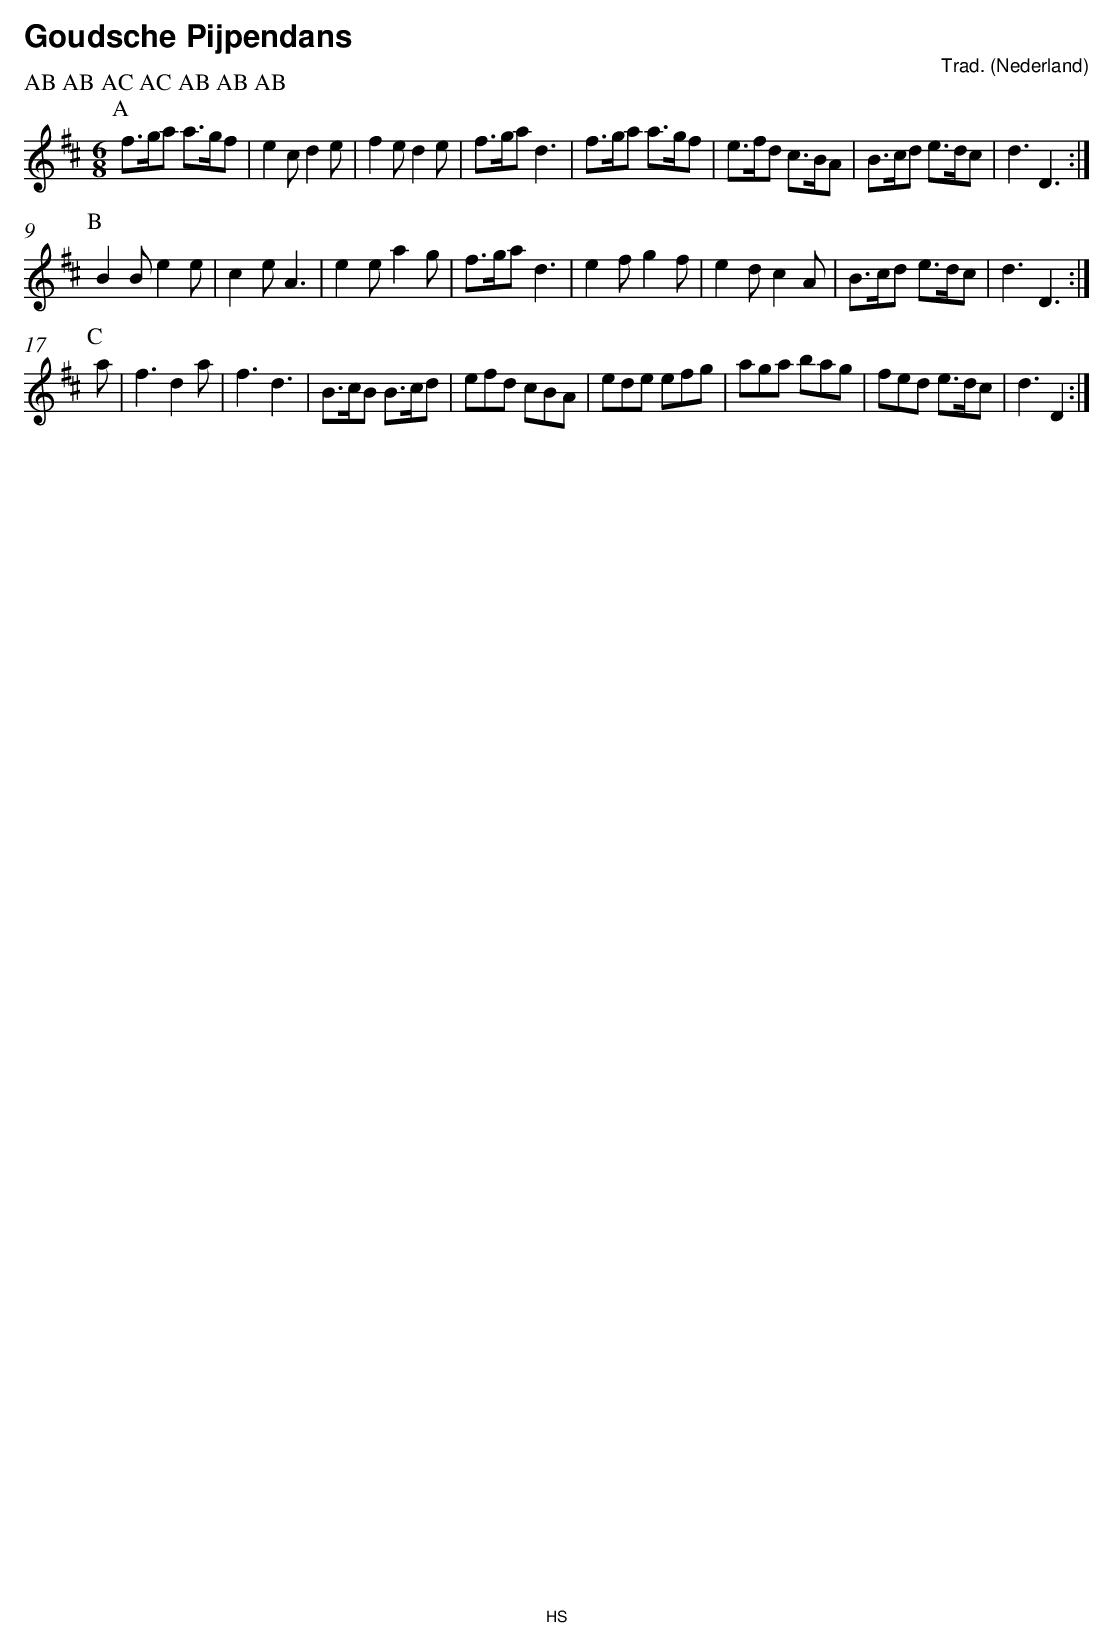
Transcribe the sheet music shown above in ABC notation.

X:1
T:Goudsche Pijpendans
C:Trad.
P: AB AB AC AC AB AB AB
O:Nederland
L:1/8
M:6/8
K:D
P:A
f>ga a>gf | e2 c d2 e | f2 e d2 e | f>ga d3 | f>ga a>gf | e>fd c>BA | B>cd e>dc | d3 D3 :|
P:B
B2 B e2 e | c2 e A3 | e2 e a2 g | f>ga d3 | e2 f g2 f | e2 d c2 A | B>cd e>dc | d3 D3 :|
P:C
a | f3 d2 a | f3 d3 | B>cB B>cd | efd cBA | ede efg | aga bag | fed e>dc | d3 D2 :|
